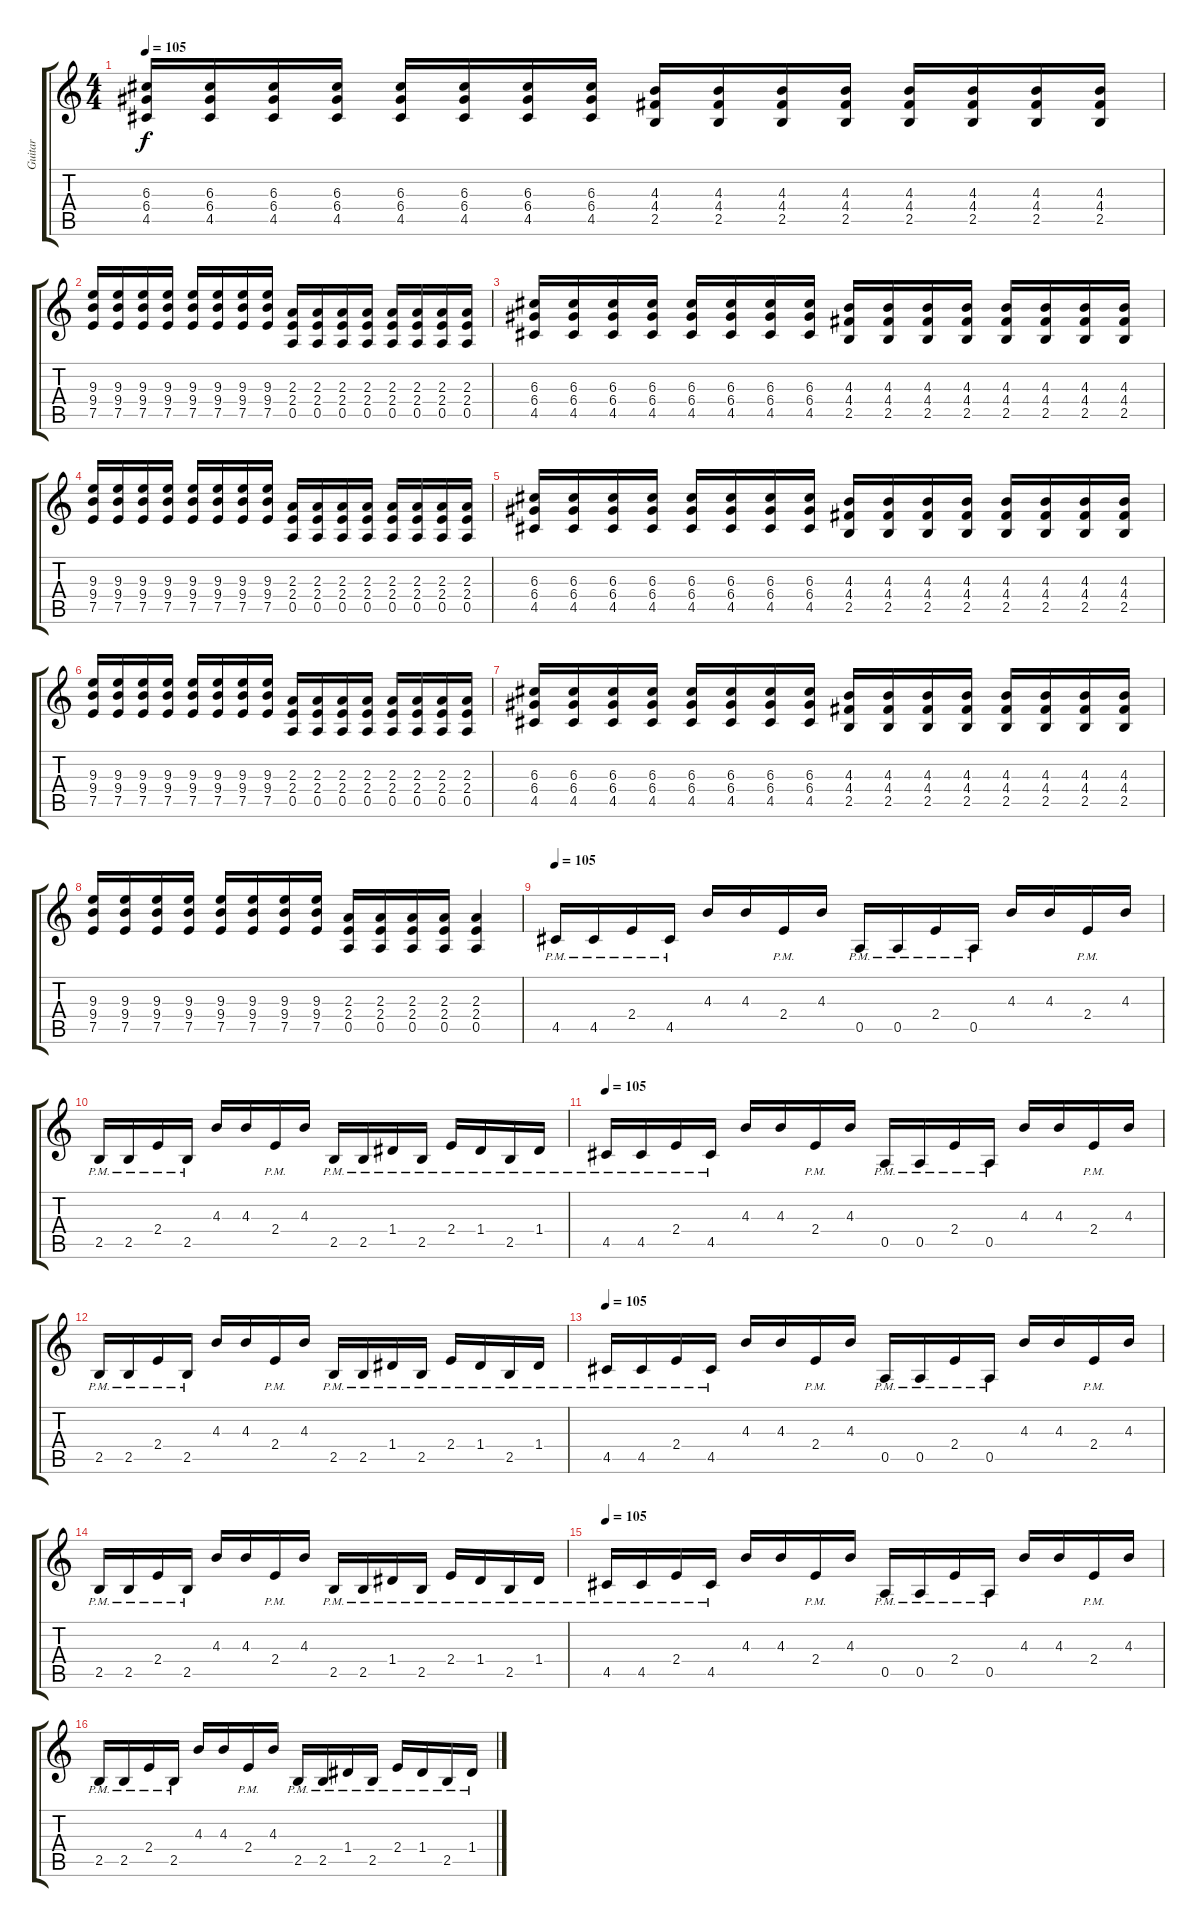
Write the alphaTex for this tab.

\track ("Guitar" "Guitar") {instrument distortionguitar}
\staff {score tabs}
\tuning (E4 B3 G3 D3 A2 E2) {hide}
\ts (4 4)
\tempo 105
\clef g2
\ks c
(6.3 6.4 4.5).16{dy f} (6.3 6.4 4.5).16 (6.3 6.4 4.5).16 (6.3 6.4 4.5).16 (6.3 6.4 4.5).16 (6.3 6.4 4.5).16 (6.3 6.4 4.5).16 (6.3 6.4 4.5).16 (4.3 4.4 2.5).16 (4.3 4.4 2.5).16 (4.3 4.4 2.5).16 (4.3 4.4 2.5).16 (4.3 4.4 2.5).16 (4.3 4.4 2.5).16 (4.3 4.4 2.5).16 (4.3 4.4 2.5).16 |
(9.3 9.4 7.5).16 (9.3 9.4 7.5).16 (9.3 9.4 7.5).16 (9.3 9.4 7.5).16 (9.3 9.4 7.5).16 (9.3 9.4 7.5).16 (9.3 9.4 7.5).16 (9.3 9.4 7.5).16 (2.3 2.4 0.5).16 (2.3 2.4 0.5).16 (2.3 2.4 0.5).16 (2.3 2.4 0.5).16 (2.3 2.4 0.5).16 (2.3 2.4 0.5).16 (2.3 2.4 0.5).16 (2.3 2.4 0.5).16 |
(6.3 6.4 4.5).16 (6.3 6.4 4.5).16 (6.3 6.4 4.5).16 (6.3 6.4 4.5).16 (6.3 6.4 4.5).16 (6.3 6.4 4.5).16 (6.3 6.4 4.5).16 (6.3 6.4 4.5).16 (4.3 4.4 2.5).16 (4.3 4.4 2.5).16 (4.3 4.4 2.5).16 (4.3 4.4 2.5).16 (4.3 4.4 2.5).16 (4.3 4.4 2.5).16 (4.3 4.4 2.5).16 (4.3 4.4 2.5).16 |
(9.3 9.4 7.5).16 (9.3 9.4 7.5).16 (9.3 9.4 7.5).16 (9.3 9.4 7.5).16 (9.3 9.4 7.5).16 (9.3 9.4 7.5).16 (9.3 9.4 7.5).16 (9.3 9.4 7.5).16 (2.3 2.4 0.5).16 (2.3 2.4 0.5).16 (2.3 2.4 0.5).16 (2.3 2.4 0.5).16 (2.3 2.4 0.5).16 (2.3 2.4 0.5).16 (2.3 2.4 0.5).16 (2.3 2.4 0.5).16 |
(6.3 6.4 4.5).16 (6.3 6.4 4.5).16 (6.3 6.4 4.5).16 (6.3 6.4 4.5).16 (6.3 6.4 4.5).16 (6.3 6.4 4.5).16 (6.3 6.4 4.5).16 (6.3 6.4 4.5).16 (4.3 4.4 2.5).16 (4.3 4.4 2.5).16 (4.3 4.4 2.5).16 (4.3 4.4 2.5).16 (4.3 4.4 2.5).16 (4.3 4.4 2.5).16 (4.3 4.4 2.5).16 (4.3 4.4 2.5).16 |
(9.3 9.4 7.5).16 (9.3 9.4 7.5).16 (9.3 9.4 7.5).16 (9.3 9.4 7.5).16 (9.3 9.4 7.5).16 (9.3 9.4 7.5).16 (9.3 9.4 7.5).16 (9.3 9.4 7.5).16 (2.3 2.4 0.5).16 (2.3 2.4 0.5).16 (2.3 2.4 0.5).16 (2.3 2.4 0.5).16 (2.3 2.4 0.5).16 (2.3 2.4 0.5).16 (2.3 2.4 0.5).16 (2.3 2.4 0.5).16 |
(6.3 6.4 4.5).16 (6.3 6.4 4.5).16 (6.3 6.4 4.5).16 (6.3 6.4 4.5).16 (6.3 6.4 4.5).16 (6.3 6.4 4.5).16 (6.3 6.4 4.5).16 (6.3 6.4 4.5).16 (4.3 4.4 2.5).16 (4.3 4.4 2.5).16 (4.3 4.4 2.5).16 (4.3 4.4 2.5).16 (4.3 4.4 2.5).16 (4.3 4.4 2.5).16 (4.3 4.4 2.5).16 (4.3 4.4 2.5).16 |
(9.3 9.4 7.5).16 (9.3 9.4 7.5).16 (9.3 9.4 7.5).16 (9.3 9.4 7.5).16 (9.3 9.4 7.5).16 (9.3 9.4 7.5).16 (9.3 9.4 7.5).16 (9.3 9.4 7.5).16 (2.3 2.4 0.5).16 (2.3 2.4 0.5).16 (2.3 2.4 0.5).16 (2.3 2.4 0.5).16 (2.3 2.4 0.5).4 |
\tempo 105
4.5{pm}.16{instrument overdrivenguitar} 4.5{pm}.16 2.4{pm}.16 4.5{pm}.16 4.3.16 4.3.16 2.4{pm}.16 4.3.16 0.5{pm}.16 0.5{pm}.16 2.4{pm}.16 0.5{pm}.16 4.3.16 4.3.16 2.4{pm}.16 4.3.16 |
2.5{pm}.16 2.5{pm}.16 2.4{pm}.16 2.5{pm}.16 4.3.16 4.3.16 2.4{pm}.16 4.3.16 2.5{pm}.16 2.5{pm}.16 1.4{pm}.16 2.5{pm}.16 2.4{pm}.16 1.4{pm}.16 2.5{pm}.16 1.4{pm}.16 |
\tempo 105
4.5{pm}.16{instrument overdrivenguitar} 4.5{pm}.16 2.4{pm}.16 4.5{pm}.16 4.3.16 4.3.16 2.4{pm}.16 4.3.16 0.5{pm}.16 0.5{pm}.16 2.4{pm}.16 0.5{pm}.16 4.3.16 4.3.16 2.4{pm}.16 4.3.16 |
2.5{pm}.16 2.5{pm}.16 2.4{pm}.16 2.5{pm}.16 4.3.16 4.3.16 2.4{pm}.16 4.3.16 2.5{pm}.16 2.5{pm}.16 1.4{pm}.16 2.5{pm}.16 2.4{pm}.16 1.4{pm}.16 2.5{pm}.16 1.4{pm}.16 |
\tempo 105
4.5{pm}.16{instrument overdrivenguitar} 4.5{pm}.16 2.4{pm}.16 4.5{pm}.16 4.3.16 4.3.16 2.4{pm}.16 4.3.16 0.5{pm}.16 0.5{pm}.16 2.4{pm}.16 0.5{pm}.16 4.3.16 4.3.16 2.4{pm}.16 4.3.16 |
2.5{pm}.16 2.5{pm}.16 2.4{pm}.16 2.5{pm}.16 4.3.16 4.3.16 2.4{pm}.16 4.3.16 2.5{pm}.16 2.5{pm}.16 1.4{pm}.16 2.5{pm}.16 2.4{pm}.16 1.4{pm}.16 2.5{pm}.16 1.4{pm}.16 |
\tempo 105
4.5{pm}.16{instrument overdrivenguitar} 4.5{pm}.16 2.4{pm}.16 4.5{pm}.16 4.3.16 4.3.16 2.4{pm}.16 4.3.16 0.5{pm}.16 0.5{pm}.16 2.4{pm}.16 0.5{pm}.16 4.3.16 4.3.16 2.4{pm}.16 4.3.16 |
2.5{pm}.16 2.5{pm}.16 2.4{pm}.16 2.5{pm}.16 4.3.16 4.3.16 2.4{pm}.16 4.3.16 2.5{pm}.16 2.5{pm}.16 1.4{pm}.16 2.5{pm}.16 2.4{pm}.16 1.4{pm}.16 2.5{pm}.16 1.4{pm}.16
